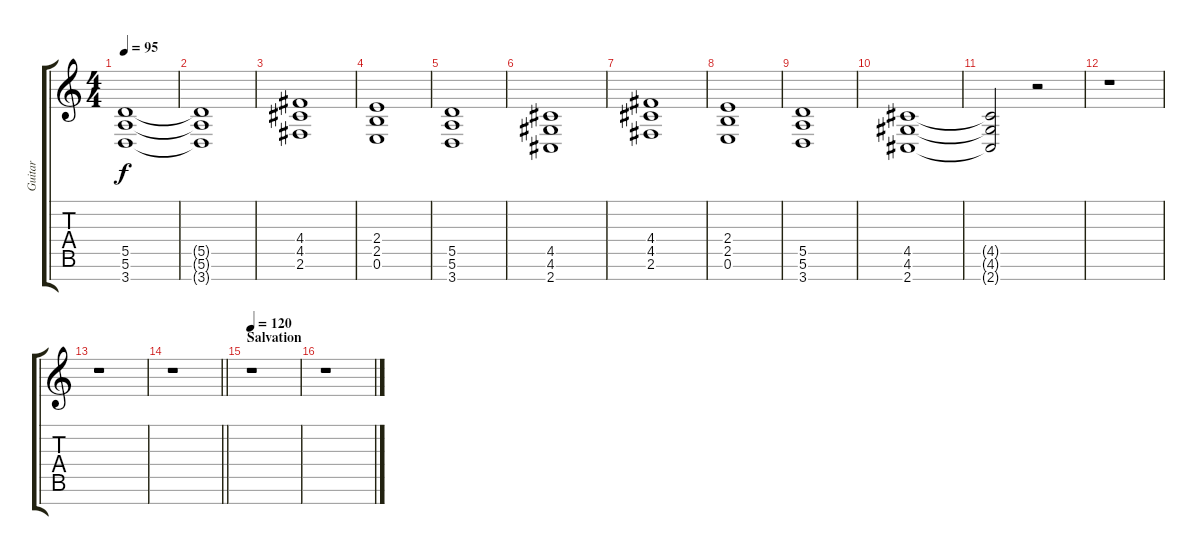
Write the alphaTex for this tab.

\track ("Guitar " "Guitar ") {instrument distortionguitar}
\staff {score tabs}
\tuning (E4 B3 G3 D3 A2 E2 B1) {hide}
\ts (4 4)
\tempo 95
\clef g2
\ks c
(5.5 5.6 3.7).1{dy f} |
(5.5{t} 5.6{t} 3.7{t}).1 |
(4.4 4.5 2.6).1 |
(2.4 2.5 0.6).1 |
(5.5 5.6 3.7).1 |
(4.5 4.6 2.7).1 |
(4.4 4.5 2.6).1 |
(2.4 2.5 0.6).1 |
(5.5 5.6 3.7).1 |
(4.5 4.6 2.7).1 |
(4.5{t} 4.6{t} 2.7{t}).2 r.2 |
r.1 |
r.1 |
\barLineRight lightlight
r.1 |
\section ("" "Salvation")
\tempo 120
r.1 |
r.1
